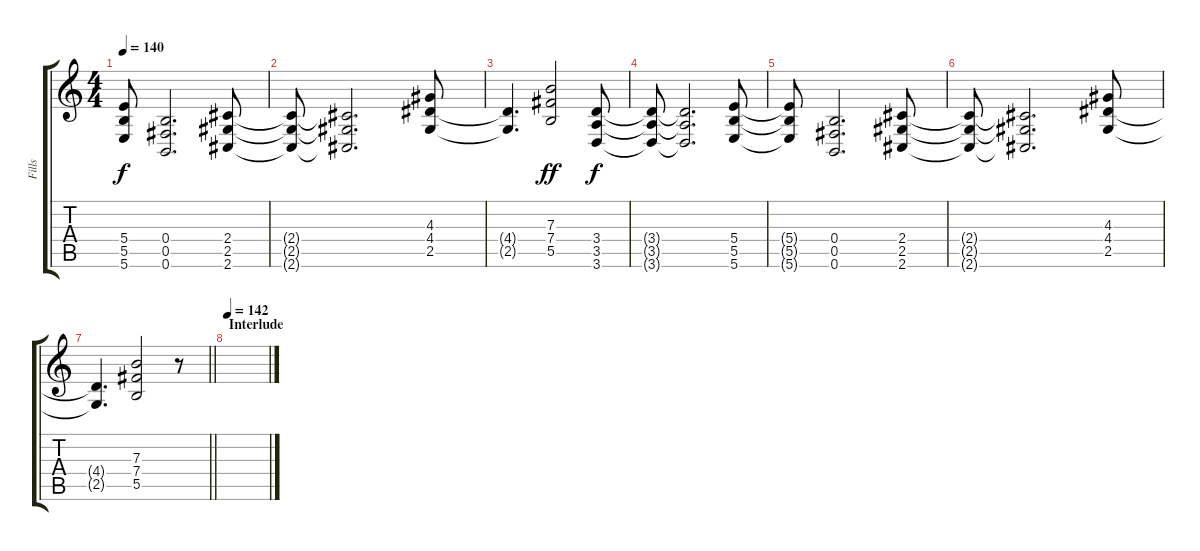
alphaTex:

\track ("Fills" "Fills") {instrument overdrivenguitar}
\staff {score tabs}
\tuning (Db4 Ab3 E3 B2 Gb2 B1) {hide}
\ts (4 4)
\tempo 140
\clef g2
\ks c
(5.4{t} 5.5{t} 5.6{t}).8{dy f} (0.4 0.5 0.6).2{d} (2.4 2.5 2.6).8 |
(2.4{t} 2.5{t} 2.6{t}).8 (2.4{t} 2.5{t} 2.6{t}).2{d} (4.3 4.4 2.5).8 |
(4.4{t} 2.5{t}).4{d} (7.3 7.4 5.5).2{dy ff} (3.4 3.5 3.6).8{dy f} |
(3.4{t} 3.5{t} 3.6{t}).8 (3.4{t} 3.5{t} 3.6{t}).2{d} (5.4 5.5 5.6).8 |
(5.4{t} 5.5{t} 5.6{t}).8 (0.4 0.5 0.6).2{d} (2.4 2.5 2.6).8 |
(2.4{t} 2.5{t} 2.6{t}).8 (2.4{t} 2.5{t} 2.6{t}).2{d} (4.3 4.4 2.5).8 |
\barLineRight lightlight
(4.4{t} 2.5{t}).4{d} (7.3 7.4 5.5).2 r.8 |
\section ("" "Interlude")
\tempo 142
